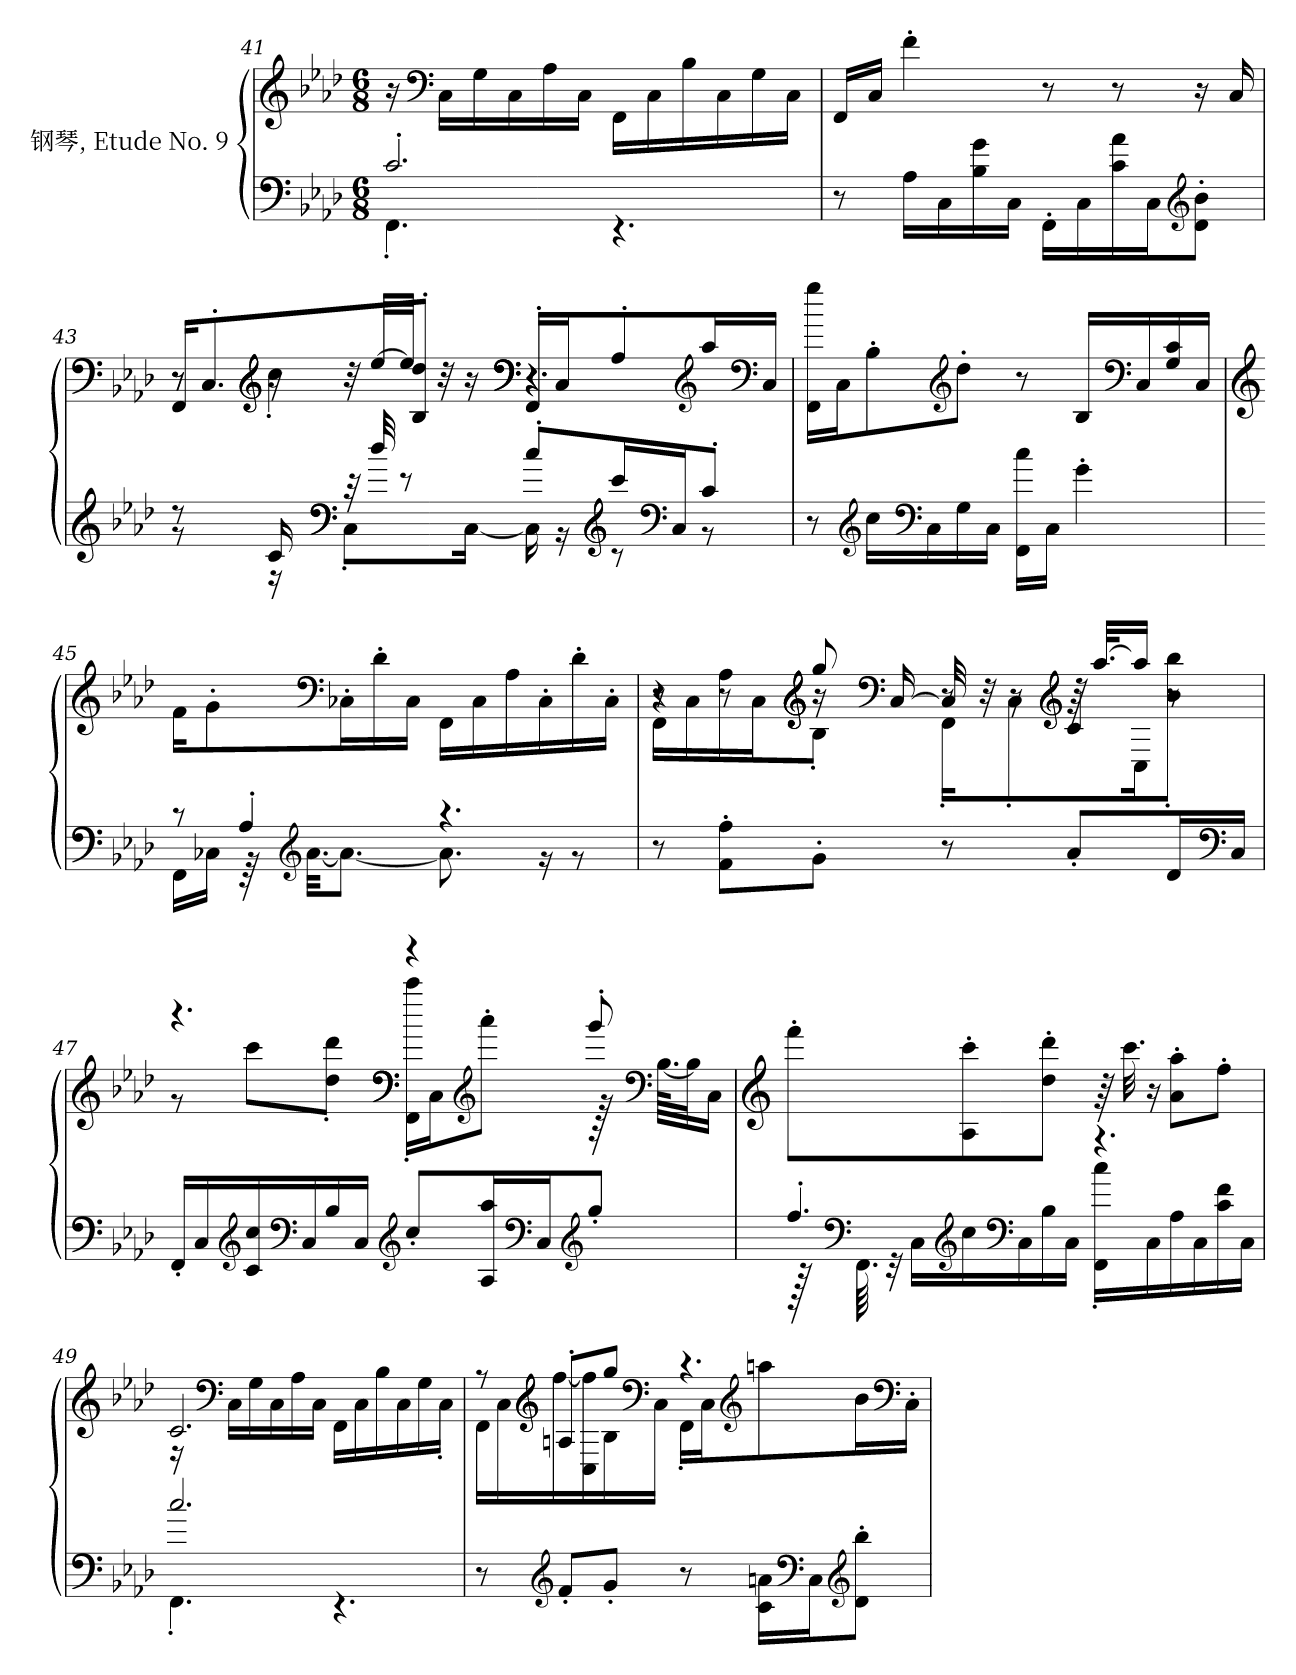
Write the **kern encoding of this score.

**kern	**kern
*part1	*part1
*staff2	*staff1
*I"钢琴, Etude No. 9	*
*clefF4	*clefG2
*k[b-e-a-d-]	*k[b-e-a-d-]
*M6/8	*M6/8
=41	=41
*^	*
2.c'/	4.FF'\	16r
*	*	*clefF4
.	.	16C\LL
.	.	16G\
.	.	16C\
.	.	16A-\
.	.	16C\JJ
.	4.r	16FF\LL
.	.	16C\
.	.	16B-\
.	.	16C\
.	.	16G\
.	.	16C\JJ
*v	*v	*
!!LO:PB:g=z
=42	=42
8r	16FF/LL
.	16C/JJ
16A-\LL	4f'\
16C\	.
16B-\ 16g\	.
16C\JJ	.
16FF'\LL	8r
16C\	.
16c\ 16a-\	8r
16C\J	.
*clefG2	*
8d-\' 8b-\'J	16r
.	16C/
=43	=43
*^	*^
*	*	*	*^
8r	8r	8r	8r	16FF/KL
.	.	.	.	8.C'/
*	*	*clefG2	*	*
16c/	16r	16r	4cc'\	.
*clefF4	*	*	*	*
32r	8C'\L	32r	.	.
32dd-/	.	[32ee-/LLL	.	.
8r	.	32ee-/JJJ]	.	8B-/' 8dd-/'J
.	.	32r	.	.
.	[16C\Jk	16r	.	.
*	*	*clefF4	*	*
8cc'/L	16C\]	4.r	4.r	16FF'/LL
.	16r	.	.	16C/J
*clefG2	*	*	*	*
16ccc/L	8r	.	.	8A-'/
*clefF4	*	*	*	*
16C/J	.	.	.	.
*	*	*clefG2	*	*
8c'/J	8r	.	.	16aa-/L
*	*	*clefF4	*	*
.	.	.	.	16C/JJ
*v	*v	*	*	*
*	*v	*v	*v
!!LO:LB:g=z
=44	=44
8r	16FF\ 16gg\LL
.	16C\J
*clefG2	*
16cc\LL	8B-'\
*clefF4	*
16C\	.
*	*clefG2
16G\	8dd-'\J
16C\JJ	.
16FF\ 16cc\LL	8r
16C\JJ	.
4g'\	16B-/LL
*	*clefF4
.	16C/
.	16G/ 16c/
.	16C/JJ
=45	=45
*	*clefG2
*^	*
8r	16FF\LL	16f\KL
.	16C-X\JJ	8g'\
4A-'/	64r	.
*clefG2	*	*
.	[32.a-\KKL	.
*	*	*clefF4
*	*	*MM94
.	8.a-\J_	16C-X'\L
*	*	*MM96
.	.	16d-'\
.	.	16C-\JJ
4.r	8.a-\]	16FF\LL
.	.	16C-\
.	.	16A-\
.	16r	16C-'\
*	*	*MM81
.	8r	16d-'\
.	.	16C-'\JJ
*v	*v	*
!!LO:LB:g=z
=46	=46
*	*MM88
*	*^
*	*	*^
8r	4r	16FF\LL	8r
*	*MM96	*	*
.	.	16C\	.
8f\' 8ff\'L	.	16A-\	8r
.	.	16C\J	.
*	*clefG2	*	*
8g'\J	8gg/	8B-'\J	16r
*	*clefF4	*	*
.	.	.	[16C/
8r	8r	16FF'\KL	32C/]
.	.	.	32r
.	.	8C'\	16r
*	*clefG2	*	*
8a-'/L	64r	.	4c'/
.	[32.aa-/KLL	.	.
.	16aa-/JJ]	16C\K	.
16d-/L	8r	8b-\' 8bb-\'J	.
*clefF4	*	*	*
16C/JJ	.	.	.
*	*	*v	*v
!!LO:LB:g=z
=47	=47	=47
16FF'/LL	4.r	8r
16C/	.	.
*clefG2	*	*
16c/ 16cc/	.	8ccc\L
*clefF4	*	*
16C/	.	.
16B-/	.	8dd-\' 8ddd-\'J
16C/JJ	.	.
*clefG2	*clefF4	*
8cc'/L	4r	16FF\' 16ccc\'LL
.	.	16C\J
*	*clefG2	*
16A-/ 16aa-/L	.	8aaa-'\J
*clefF4	*	*
16C/J	.	.
*clefG2	*	*
8gg'/J	8ggg'/	128r
*	*clefF4	*
.	.	[64.B-\KLLL
.	.	32B-\J]
.	.	16C\JJ
*	*v	*v
!!LO:LB:g=z
=48	=48
*	*clefG2
*^	*
4.ff'/	128r	8fff'\L
*clefF4	*	*
.	64.FF\	.
.	32r	.
.	16C\LL	.
*clefG2	*	*
.	16cc\	8A-\' 8ccc\'
*clefF4	*	*
.	16C\	.
.	16B-\	8dd-\' 8ddd-\'J
.	16C\JJ	.
4.r	16FF\' 16cc\'LL	64r
.	.	32.ccc\
.	16C\	16r
.	16A-\	8a-\' 8aa-\'L
.	16C\	.
.	16c\ 16f\	8ff'\J
.	16C\JJ	.
=49	=49	=49
*	*	*^
2.cc/	4.FF'\	2.c/	16r
*	*	*clefF4	*
.	.	.	16C\LL
.	.	.	16G\
.	.	.	16C\
.	.	.	16A-\
.	.	.	16C\JJ
.	4.r	.	16FF\LL
.	.	.	16C\
.	.	.	16B-\
.	.	.	16C\
.	.	.	16G\
.	.	.	16C'\JJ
*v	*v	*	*
!!LO:LB:g=z	!!
=50	=50	=50
8r	8r	16FF\LL
.	.	16C\
*clefG2	*clefG2	*
8f'/L	8An'/L	[16ff\
.	.	16C\ 16ff\]
8g'/J	8gg/J	16B-\
*	*clefF4	*
.	.	16C\JJ
8r	4.r	16FF'\LL
.	.	16C\J
*	*clefG2	*
16c\ 16an\LL	.	8aan\
*clefF4	*	*
16C\J	.	.
*clefG2	*	*
8d-\' 8bb-\'J	.	16b-\L
*	*clefF4	*
.	.	16C'\JJ
*	*v	*v
=	=
*-	*-
